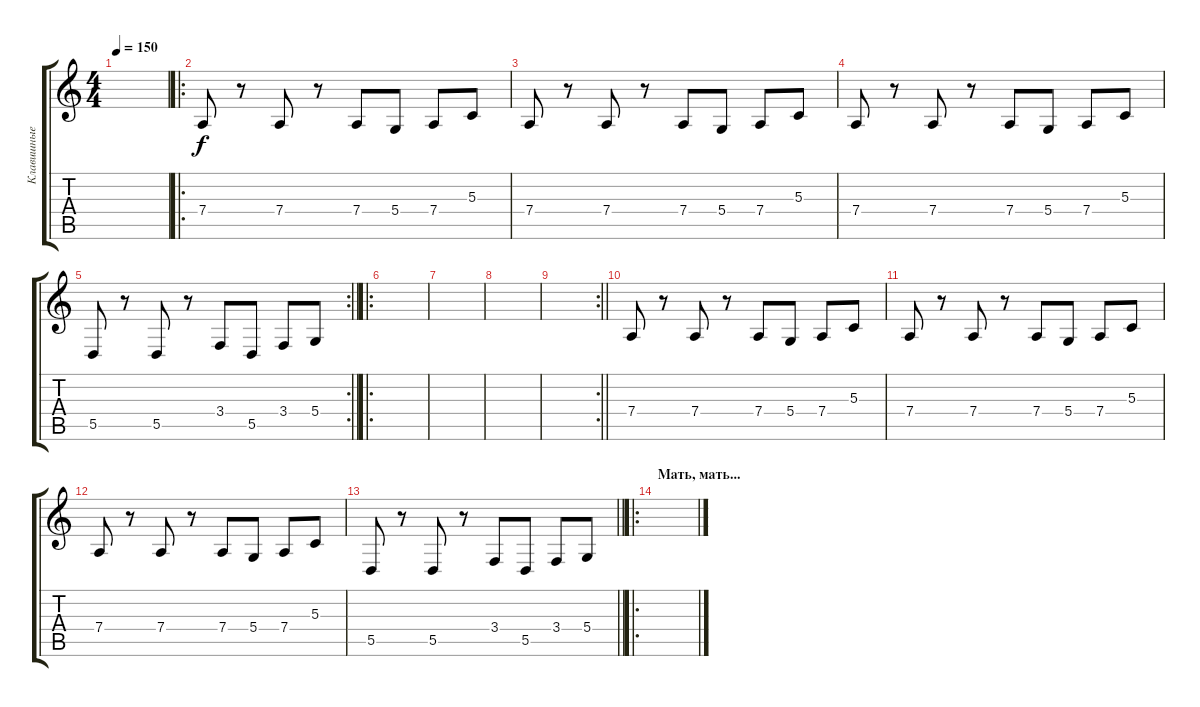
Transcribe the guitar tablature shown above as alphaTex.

\track ("Клавишные 3" "Клавишные ") {instrument lead2sawtooth}
\staff {score tabs}
\tuning (E4 B3 G3 D3 A2 E2) {hide}
\ts (4 4)
\tempo 150
\clef g2
\ks c
|
\ro
7.4.8 r.8 7.4.8 r.8 7.4.8 5.4.8 7.4.8 5.3.8 |
7.4.8 r.8 7.4.8 r.8 7.4.8 5.4.8 7.4.8 5.3.8 |
7.4.8 r.8 7.4.8 r.8 7.4.8 5.4.8 7.4.8 5.3.8 |
\rc 2
\barLineRight lightlight
5.5.8 r.8 5.5.8 r.8 3.4.8 5.5.8 3.4.8 5.4.8 |
\ro
|
|
|
\rc 2
\barLineRight lightlight
|
7.4.8 r.8 7.4.8 r.8 7.4.8 5.4.8 7.4.8 5.3.8 |
7.4.8 r.8 7.4.8 r.8 7.4.8 5.4.8 7.4.8 5.3.8 |
7.4.8 r.8 7.4.8 r.8 7.4.8 5.4.8 7.4.8 5.3.8 |
\barLineRight lightlight
5.5.8 r.8 5.5.8 r.8 3.4.8 5.5.8 3.4.8 5.4.8 |
\ro
\section ("" "Мать, мать...")
